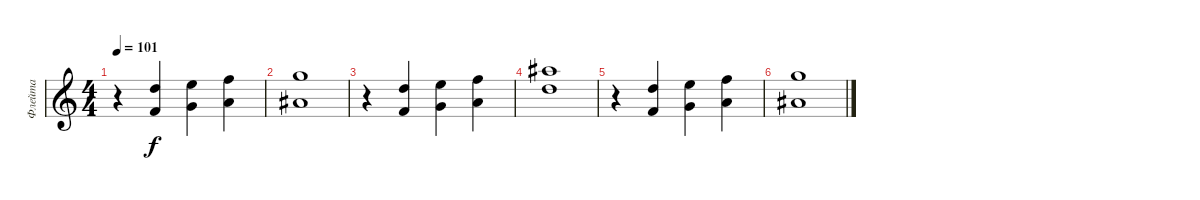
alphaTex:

\track ("Флейта" "Флейта") {instrument flute}
\staff {score}
\tuning (E4 B3 G3 D3 A2 E2) {hide}
\ts (4 4)
\tempo 101
\clef g2
\ks c
r.4{dy f} (1.1 15.2).4 (12.1 8.2).4 (13.1 10.2).4 |
(6.1 24.3).1 |
r.4 (1.1 15.2).4 (12.1 8.2).4 (13.1 10.2).4 |
(10.1 23.2).1 |
r.4 (1.1 15.2).4 (8.2 21.3).4 (10.2 22.3).4 |
(6.1 20.2).1
